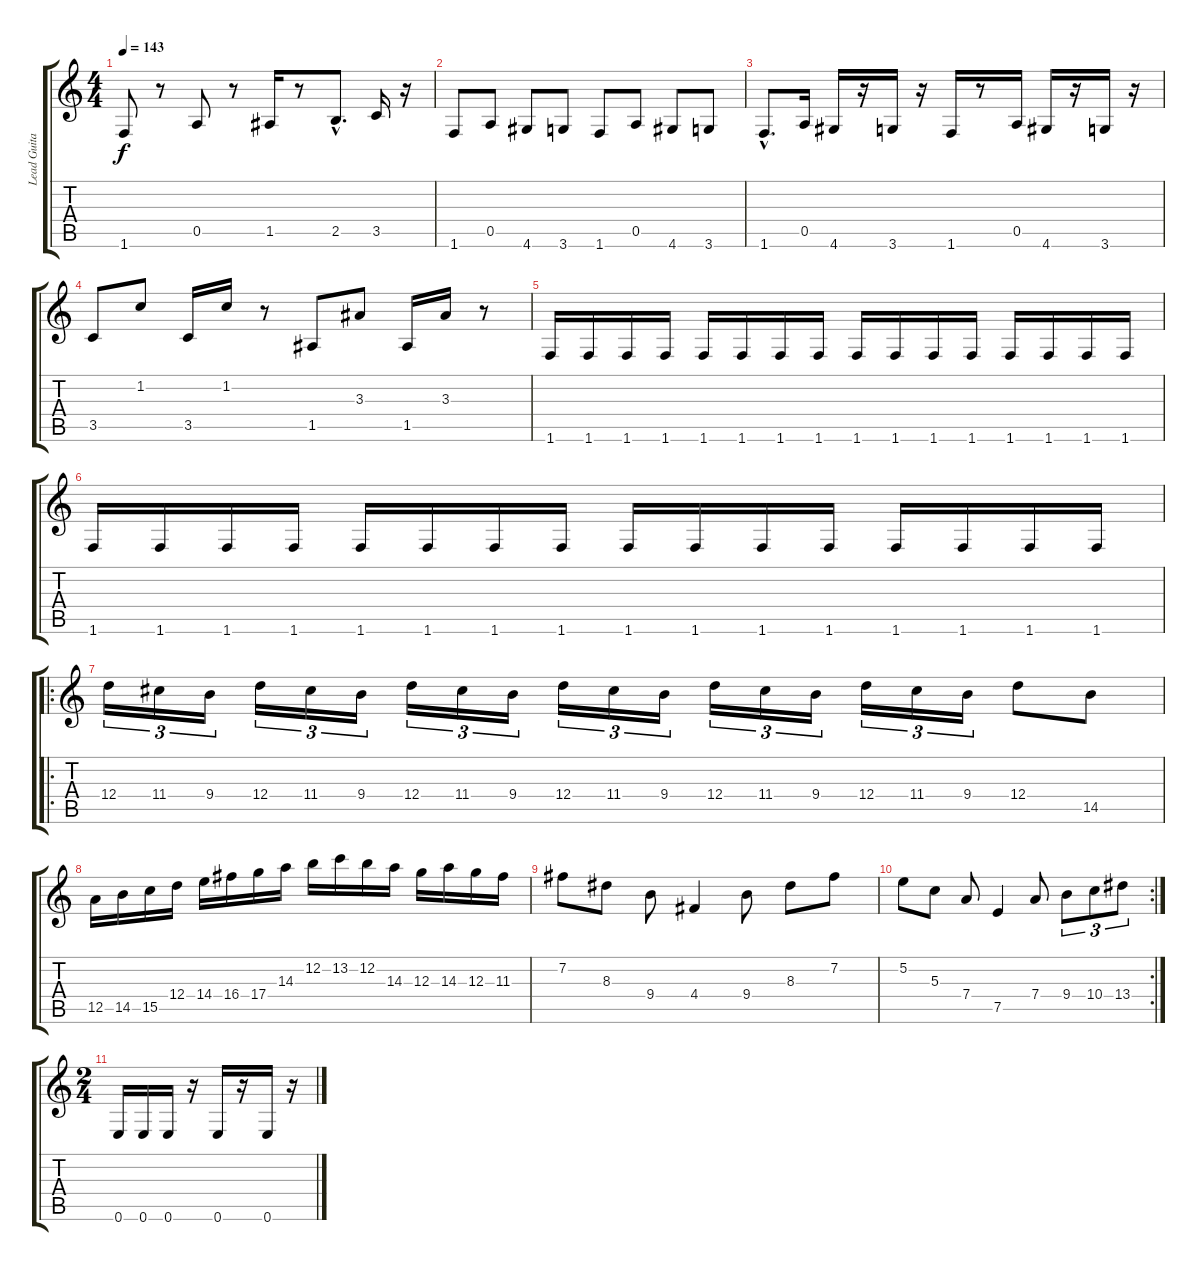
\track ("Lead Guitar" "Lead Guita") {instrument distortionguitar}
\staff {score tabs}
\tuning (E4 B3 G3 D3 A2 E2) {hide}
\ts (4 4)
\tempo 143
\clef g2
\ks c
1.6.8{dy f} r.8 0.5.8 r.8 1.5.16 r.8 2.5{hac}.8{d} 3.5.16 r.16 |
1.6.8 0.5.8 4.6.8 3.6.8 1.6.8 0.5.8 4.6.8 3.6.8 |
1.6{hac}.8{d} 0.5.16 4.6.16 r.16 3.6.16 r.16 1.6.16 r.8 0.5.16 4.6.16 r.16 3.6.16 r.16 |
3.5.8 1.2.8 3.5.16 1.2.16 r.8 1.5.8 3.3.8 1.5.16 3.3.16 r.8 |
1.6.16 1.6.16 1.6.16 1.6.16 1.6.16 1.6.16 1.6.16 1.6.16 1.6.16 1.6.16 1.6.16 1.6.16 1.6.16 1.6.16 1.6.16 1.6.16 |
1.6.16 1.6.16 1.6.16 1.6.16 1.6.16 1.6.16 1.6.16 1.6.16 1.6.16 1.6.16 1.6.16 1.6.16 1.6.16 1.6.16 1.6.16 1.6.16 |
\ro
12.4.16{tu (3 2)} 11.4.16{tu (3 2)} 9.4.16{tu (3 2)} 12.4.16{tu (3 2)} 11.4.16{tu (3 2)} 9.4.16{tu (3 2)} 12.4.16{tu (3 2)} 11.4.16{tu (3 2)} 9.4.16{tu (3 2)} 12.4.16{tu (3 2)} 11.4.16{tu (3 2)} 9.4.16{tu (3 2)} 12.4.16{tu (3 2)} 11.4.16{tu (3 2)} 9.4.16{tu (3 2)} 12.4.16{tu (3 2)} 11.4.16{tu (3 2)} 9.4.16{tu (3 2)} 12.4.8 14.5.8 |
12.5.16 14.5.16 15.5.16 12.4.16 14.4.16 16.4.16 17.4.16 14.3.16 12.2.16 13.2.16 12.2.16 14.3.16 12.3.16 14.3.16 12.3.16 11.3.16 |
7.2.8 8.3.8 9.4.8 4.4.4 9.4.8 8.3.8 7.2.8 |
\rc 2
5.2.8 5.3.8 7.4.8 7.5.4 7.4.8 9.4.8{tu (3 2)} 10.4.8{tu (3 2)} 13.4.8{tu (3 2)} |
\ts (2 4)
0.6.16 0.6.16 0.6.16 r.16 0.6.16 r.16 0.6.16 r.16
